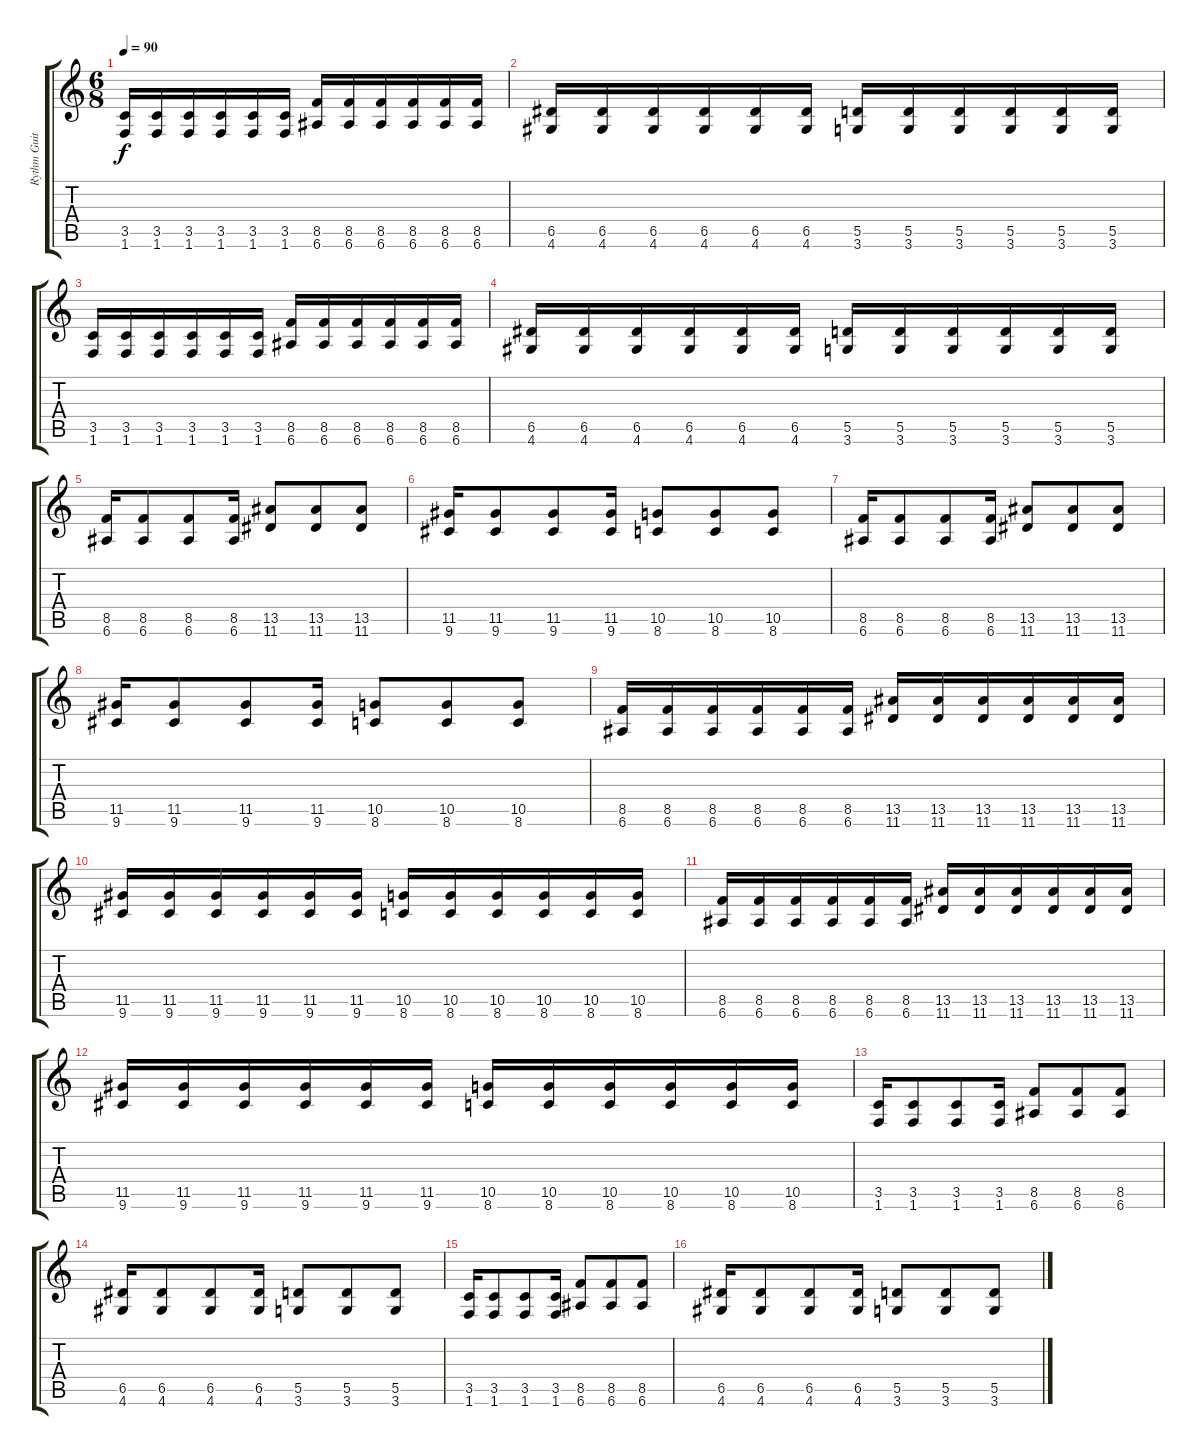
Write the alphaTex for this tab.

\track ("Rythm Guitar" "Rythm Guit") {instrument distortionguitar}
\staff {score tabs}
\tuning (E4 B3 G3 D3 A2 E2) {hide}
\ts (6 8)
\tempo 90
\clef g2
\ks c
(3.5 1.6).16{dy f} (3.5 1.6).16 (3.5 1.6).16 (3.5 1.6).16 (3.5 1.6).16 (3.5 1.6).16 (8.5 6.6).16 (8.5 6.6).16 (8.5 6.6).16 (8.5 6.6).16 (8.5 6.6).16 (8.5 6.6).16 |
(6.5 4.6).16 (6.5 4.6).16 (6.5 4.6).16 (6.5 4.6).16 (6.5 4.6).16 (6.5 4.6).16 (5.5 3.6).16 (5.5 3.6).16 (5.5 3.6).16 (5.5 3.6).16 (5.5 3.6).16 (5.5 3.6).16 |
(3.5 1.6).16 (3.5 1.6).16 (3.5 1.6).16 (3.5 1.6).16 (3.5 1.6).16 (3.5 1.6).16 (8.5 6.6).16 (8.5 6.6).16 (8.5 6.6).16 (8.5 6.6).16 (8.5 6.6).16 (8.5 6.6).16 |
(6.5 4.6).16 (6.5 4.6).16 (6.5 4.6).16 (6.5 4.6).16 (6.5 4.6).16 (6.5 4.6).16 (5.5 3.6).16 (5.5 3.6).16 (5.5 3.6).16 (5.5 3.6).16 (5.5 3.6).16 (5.5 3.6).16 |
(8.5 6.6).16 (8.5 6.6).8 (8.5 6.6).8 (8.5 6.6).16 (13.5 11.6).8 (13.5 11.6).8 (13.5 11.6).8 |
(11.5 9.6).16 (11.5 9.6).8 (11.5 9.6).8 (11.5 9.6).16 (10.5 8.6).8 (10.5 8.6).8 (10.5 8.6).8 |
(8.5 6.6).16 (8.5 6.6).8 (8.5 6.6).8 (8.5 6.6).16 (13.5 11.6).8 (13.5 11.6).8 (13.5 11.6).8 |
(11.5 9.6).16 (11.5 9.6).8 (11.5 9.6).8 (11.5 9.6).16 (10.5 8.6).8 (10.5 8.6).8 (10.5 8.6).8 |
(8.5 6.6).16 (8.5 6.6).16 (8.5 6.6).16 (8.5 6.6).16 (8.5 6.6).16 (8.5 6.6).16 (13.5 11.6).16 (13.5 11.6).16 (13.5 11.6).16 (13.5 11.6).16 (13.5 11.6).16 (13.5 11.6).16 |
(11.5 9.6).16 (11.5 9.6).16 (11.5 9.6).16 (11.5 9.6).16 (11.5 9.6).16 (11.5 9.6).16 (10.5 8.6).16 (10.5 8.6).16 (10.5 8.6).16 (10.5 8.6).16 (10.5 8.6).16 (10.5 8.6).16 |
(8.5 6.6).16 (8.5 6.6).16 (8.5 6.6).16 (8.5 6.6).16 (8.5 6.6).16 (8.5 6.6).16 (13.5 11.6).16 (13.5 11.6).16 (13.5 11.6).16 (13.5 11.6).16 (13.5 11.6).16 (13.5 11.6).16 |
(11.5 9.6).16 (11.5 9.6).16 (11.5 9.6).16 (11.5 9.6).16 (11.5 9.6).16 (11.5 9.6).16 (10.5 8.6).16 (10.5 8.6).16 (10.5 8.6).16 (10.5 8.6).16 (10.5 8.6).16 (10.5 8.6).16 |
(3.5 1.6).16 (3.5 1.6).8 (3.5 1.6).8 (3.5 1.6).16 (8.5 6.6).8 (8.5 6.6).8 (8.5 6.6).8 |
(6.5 4.6).16 (6.5 4.6).8 (6.5 4.6).8 (6.5 4.6).16 (5.5 3.6).8 (5.5 3.6).8 (5.5 3.6).8 |
(3.5 1.6).16 (3.5 1.6).8 (3.5 1.6).8 (3.5 1.6).16 (8.5 6.6).8 (8.5 6.6).8 (8.5 6.6).8 |
(6.5 4.6).16 (6.5 4.6).8 (6.5 4.6).8 (6.5 4.6).16 (5.5 3.6).8 (5.5 3.6).8 (5.5 3.6).8
